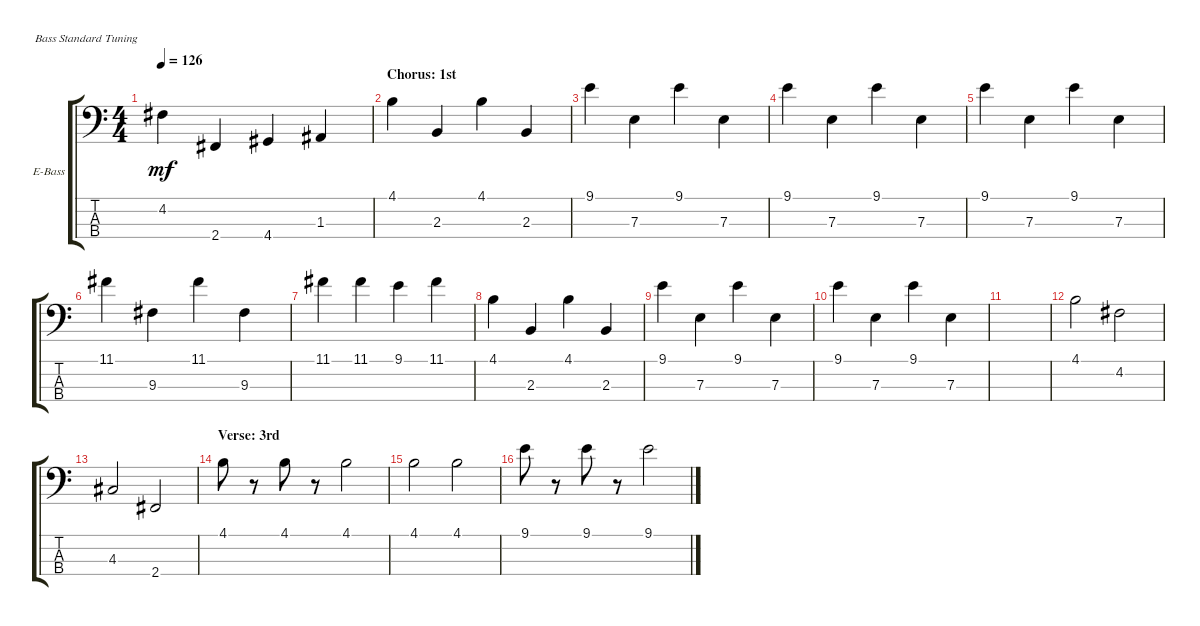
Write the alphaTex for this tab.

\defaultSystemsLayout 4
\bracketExtendMode groupsimilarinstruments
\firstSystemTrackNameOrientation horizontal
\otherSystemsTrackNameOrientation horizontal
\track ("Electric Bass" "E-Bass") {instrument electricbassfinger}
\staff {score tabs}
\tuning (G2 D2 A1 E1)
\ts (4 4)
\tempo 126
\clef f4
\scale
0.333333
\ks c
4.2.4{dy mf} 2.4.4 4.4.4 1.3.4 |
\section ("" "Chorus: 1st")
\scale
0.333333 4.1.4 2.3.4 4.1.4 2.3.4 |
\scale
0.333333 9.1.4 7.3.4 9.1.4 7.3.4 |
\scale
0.333333 9.1.4 7.3.4 9.1.4 7.3.4 |
\scale
0.333333 9.1.4 7.3.4 9.1.4 7.3.4 |
\scale
0.333333 11.1.4 9.3.4 11.1.4 9.3.4 |
\scale
0.333333 11.1.4 11.1.4 9.1.4 11.1.4 |
\scale
0.333333 4.1.4 2.3.4 4.1.4 2.3.4 |
\scale
0.333333 9.1.4 7.3.4 9.1.4 7.3.4 |
\scale
0.333333 9.1.4 7.3.4 9.1.4 7.3.4 |
\scale
0.333333 |
\scale
0.333333 4.1.2 4.2.2 |
\scale
0.333333 4.3.2 2.4.2 |
\section ("" "Verse: 3rd")
\scale
0.333333 4.1.8 r.8 4.1.8 r.8 4.1.2 |
4.1.2 4.1.2 |
9.1.8 r.8 9.1.8 r.8 9.1.2
